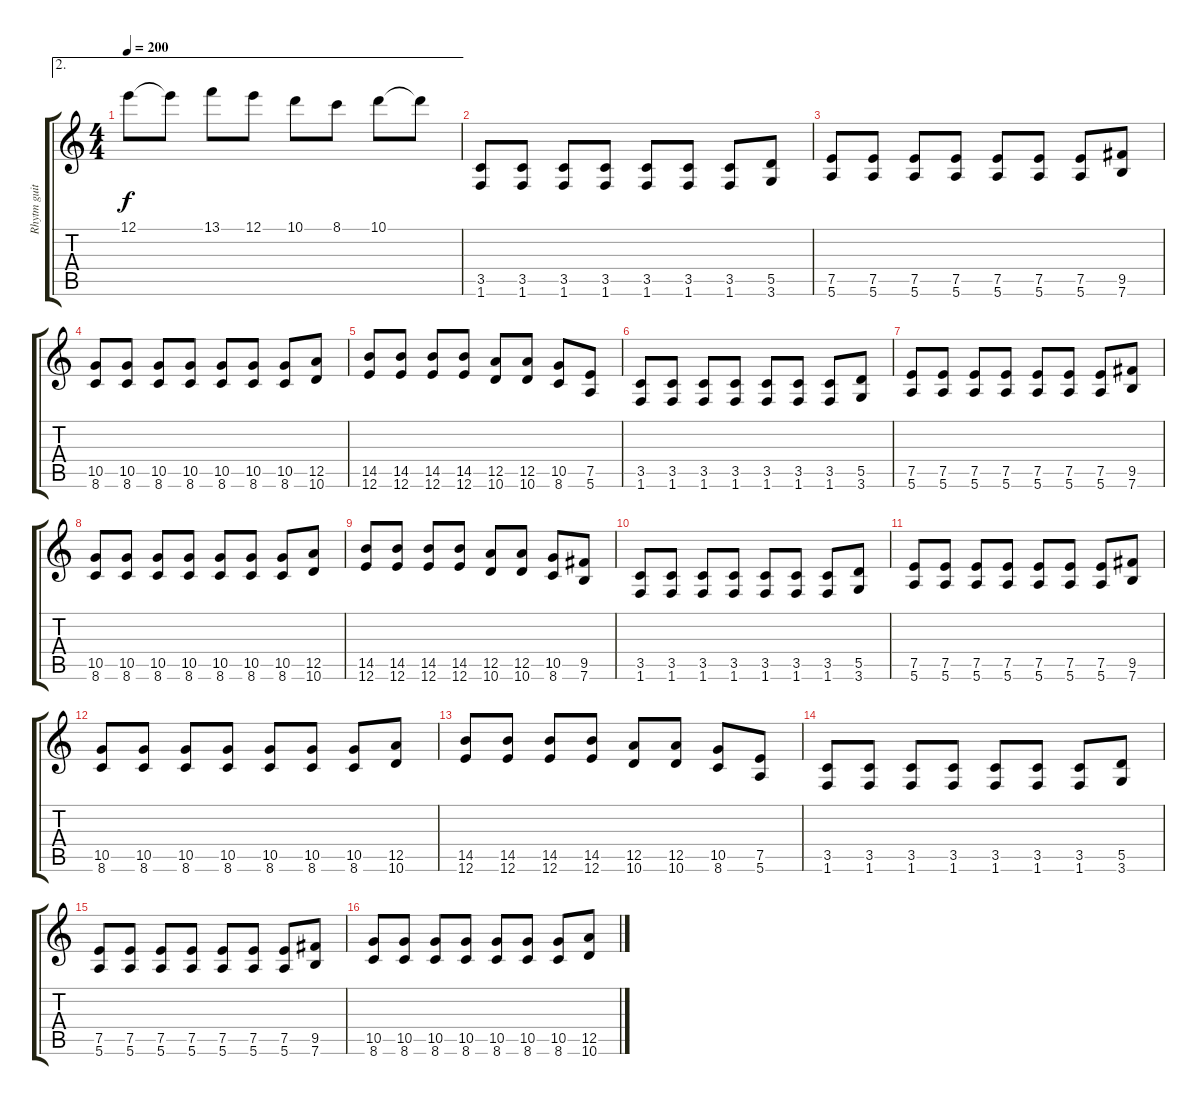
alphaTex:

\track ("Rhytm guit. 1" "Rhytm guit") {instrument distortionguitar}
\staff {score tabs}
\tuning (E4 B3 G3 D3 A2 E2) {hide}
\ae 2
\ts (4 4)
\tempo 200
\clef g2
\ks c
12.1.8{dy f} 12.1{t}.8 13.1.8 12.1.8 10.1.8 8.1.8 10.1.8 10.1{t}.8 |
(3.5 1.6).8 (3.5 1.6).8 (3.5 1.6).8 (3.5 1.6).8 (3.5 1.6).8 (3.5 1.6).8 (3.5 1.6).8 (5.5 3.6).8 |
(7.5 5.6).8 (7.5 5.6).8 (7.5 5.6).8 (7.5 5.6).8 (7.5 5.6).8 (7.5 5.6).8 (7.5 5.6).8 (9.5 7.6).8 |
(10.5 8.6).8 (10.5 8.6).8 (10.5 8.6).8 (10.5 8.6).8 (10.5 8.6).8 (10.5 8.6).8 (10.5 8.6).8 (12.5 10.6).8 |
(14.5 12.6).8 (14.5 12.6).8 (14.5 12.6).8 (14.5 12.6).8 (12.5 10.6).8 (12.5 10.6).8 (10.5 8.6).8 (7.5 5.6).8 |
(3.5 1.6).8 (3.5 1.6).8 (3.5 1.6).8 (3.5 1.6).8 (3.5 1.6).8 (3.5 1.6).8 (3.5 1.6).8 (5.5 3.6).8 |
(7.5 5.6).8 (7.5 5.6).8 (7.5 5.6).8 (7.5 5.6).8 (7.5 5.6).8 (7.5 5.6).8 (7.5 5.6).8 (9.5 7.6).8 |
(10.5 8.6).8 (10.5 8.6).8 (10.5 8.6).8 (10.5 8.6).8 (10.5 8.6).8 (10.5 8.6).8 (10.5 8.6).8 (12.5 10.6).8 |
(14.5 12.6).8 (14.5 12.6).8 (14.5 12.6).8 (14.5 12.6).8 (12.5 10.6).8 (12.5 10.6).8 (10.5 8.6).8 (9.5 7.6).8 |
(3.5 1.6).8 (3.5 1.6).8 (3.5 1.6).8 (3.5 1.6).8 (3.5 1.6).8 (3.5 1.6).8 (3.5 1.6).8 (5.5 3.6).8 |
(7.5 5.6).8 (7.5 5.6).8 (7.5 5.6).8 (7.5 5.6).8 (7.5 5.6).8 (7.5 5.6).8 (7.5 5.6).8 (9.5 7.6).8 |
(10.5 8.6).8 (10.5 8.6).8 (10.5 8.6).8 (10.5 8.6).8 (10.5 8.6).8 (10.5 8.6).8 (10.5 8.6).8 (12.5 10.6).8 |
(14.5 12.6).8 (14.5 12.6).8 (14.5 12.6).8 (14.5 12.6).8 (12.5 10.6).8 (12.5 10.6).8 (10.5 8.6).8 (7.5 5.6).8 |
(3.5 1.6).8 (3.5 1.6).8 (3.5 1.6).8 (3.5 1.6).8 (3.5 1.6).8 (3.5 1.6).8 (3.5 1.6).8 (5.5 3.6).8 |
(7.5 5.6).8 (7.5 5.6).8 (7.5 5.6).8 (7.5 5.6).8 (7.5 5.6).8 (7.5 5.6).8 (7.5 5.6).8 (9.5 7.6).8 |
(10.5 8.6).8 (10.5 8.6).8 (10.5 8.6).8 (10.5 8.6).8 (10.5 8.6).8 (10.5 8.6).8 (10.5 8.6).8 (12.5 10.6).8
